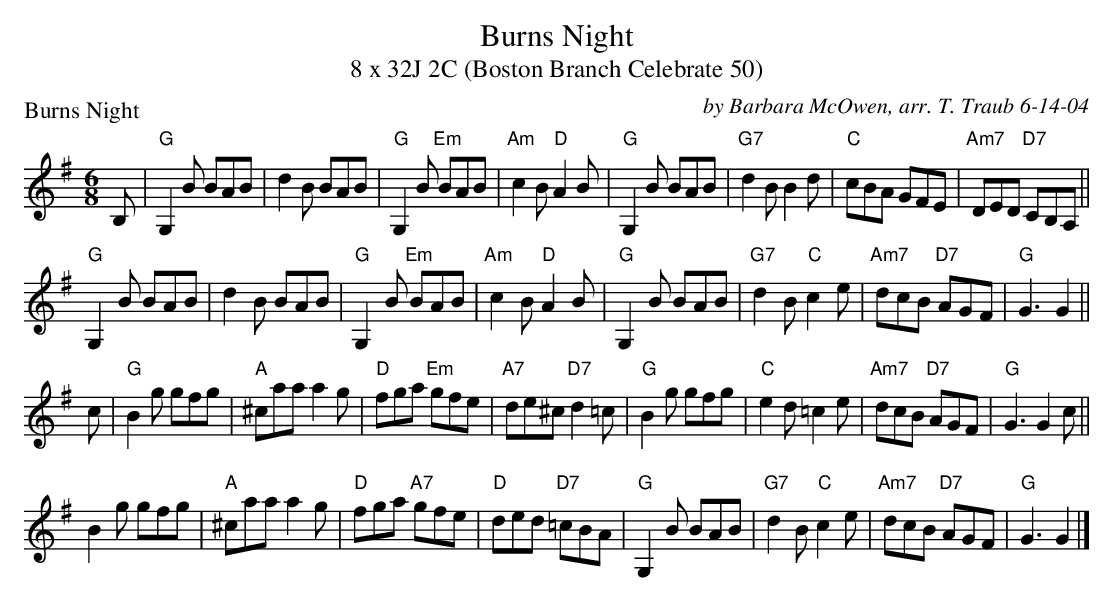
X:1
T: Burns Night
T: 8 x 32J 2C (Boston Branch Celebrate 50)
P: Burns Night
C: by Barbara McOwen, arr. T. Traub 6-14-04
M: 6/8
L: 1/8
K: G
B,|"G"G,2 B BAB|d2 B BAB|"G"G,2 B "Em"BAB|"Am"c2 B "D"A2 B|"G"G,2 B BAB |"G7"d2 B B2 d|"C"cBA GFE|"Am7"DED "D7"CB,A,||
"G"G,2 B BAB|d2 B BAB|"G"G,2 B "Em"BAB|"Am"c2 B "D"A2 B|"G"G,2 B BAB |"G7"d2 B "C"c2 e|"Am7"dcB "D7"AGF |"G"G3 G2 ||
c|"G"B2 g gfg|"A"^caa a2 g|"D"fga "Em"gfe|"A7"de^c "D7"d2 =c|"G"B2 g gfg|"C"e2 d =c2 e|"Am7"dcB "D7"AGF|"G"G3 G2 c||
B2 g gfg|"A"^caa a2 g|"D"fga "A7"gfe|"D"ded "D7"=cBA|"G"G,2 B BAB|"G7"d2 B "C"c2 e|"Am7"dcB "D7"AGF|"G"G3 G2 |]
